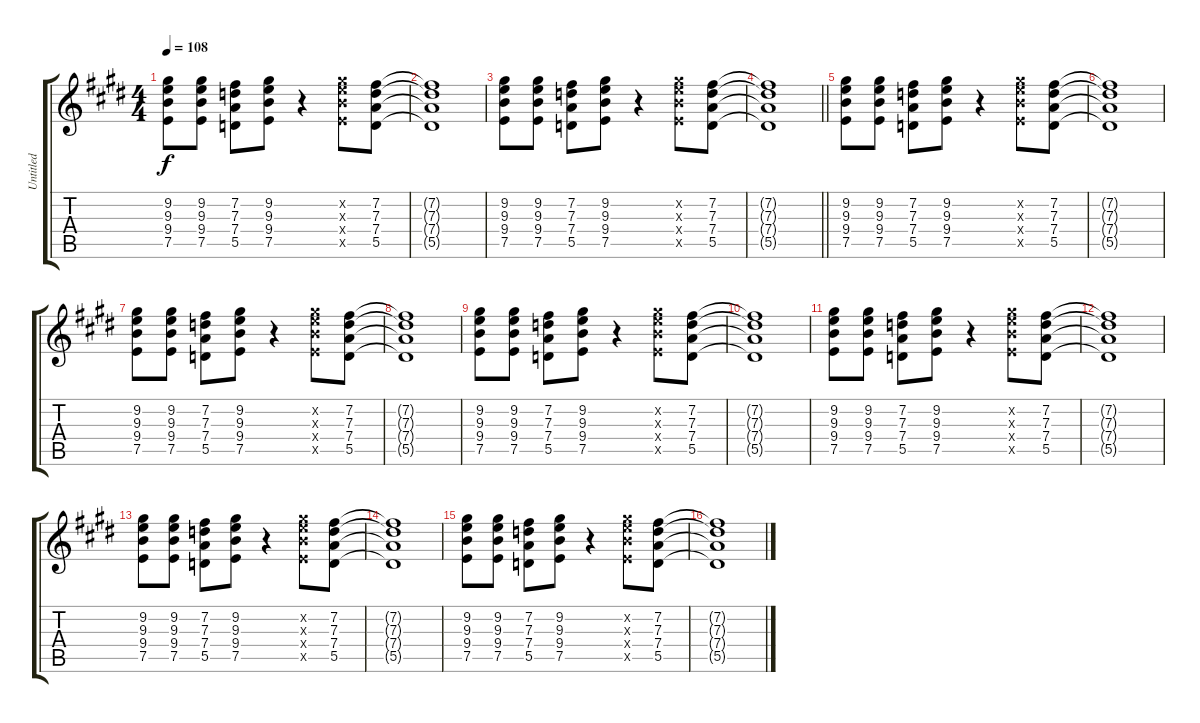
\track ("Untitled" "Untitled") {instrument electricguitarclean}
\staff {score tabs}
\tuning (E4 B3 G3 D3 A2 E2) {hide}
\ts (4 4)
\tempo 108
\clef g2
\ks c#minor
(9.2 9.3 9.4 7.5).8{dy f} (9.2 9.3 9.4 7.5).8 (7.2 7.3 7.4 5.5).8 (9.2 9.3 9.4 7.5).8 r.4 (9.2{x} 9.3{x} 9.4{x} 7.5{x}).8 (7.2 7.3 7.4 5.5).8 |
(7.2{t} 7.3{t} 7.4{t} 5.5{t}).1 |
(9.2 9.3 9.4 7.5).8 (9.2 9.3 9.4 7.5).8 (7.2 7.3 7.4 5.5).8 (9.2 9.3 9.4 7.5).8 r.4 (9.2{x} 9.3{x} 9.4{x} 7.5{x}).8 (7.2 7.3 7.4 5.5).8 |
\barLineRight lightlight
(7.2{t} 7.3{t} 7.4{t} 5.5{t}).1 |
(9.2 9.3 9.4 7.5).8 (9.2 9.3 9.4 7.5).8 (7.2 7.3 7.4 5.5).8 (9.2 9.3 9.4 7.5).8 r.4 (9.2{x} 9.3{x} 9.4{x} 7.5{x}).8 (7.2 7.3 7.4 5.5).8 |
(7.2{t} 7.3{t} 7.4{t} 5.5{t}).1 |
(9.2 9.3 9.4 7.5).8 (9.2 9.3 9.4 7.5).8 (7.2 7.3 7.4 5.5).8 (9.2 9.3 9.4 7.5).8 r.4 (9.2{x} 9.3{x} 9.4{x} 7.5{x}).8 (7.2 7.3 7.4 5.5).8 |
(7.2{t} 7.3{t} 7.4{t} 5.5{t}).1 |
(9.2 9.3 9.4 7.5).8 (9.2 9.3 9.4 7.5).8 (7.2 7.3 7.4 5.5).8 (9.2 9.3 9.4 7.5).8 r.4 (9.2{x} 9.3{x} 9.4{x} 7.5{x}).8 (7.2 7.3 7.4 5.5).8 |
(7.2{t} 7.3{t} 7.4{t} 5.5{t}).1 |
(9.2 9.3 9.4 7.5).8 (9.2 9.3 9.4 7.5).8 (7.2 7.3 7.4 5.5).8 (9.2 9.3 9.4 7.5).8 r.4 (9.2{x} 9.3{x} 9.4{x} 7.5{x}).8 (7.2 7.3 7.4 5.5).8 |
(7.2{t} 7.3{t} 7.4{t} 5.5{t}).1 |
(9.2 9.3 9.4 7.5).8 (9.2 9.3 9.4 7.5).8 (7.2 7.3 7.4 5.5).8 (9.2 9.3 9.4 7.5).8 r.4 (9.2{x} 9.3{x} 9.4{x} 7.5{x}).8 (7.2 7.3 7.4 5.5).8 |
(7.2{t} 7.3{t} 7.4{t} 5.5{t}).1 |
(9.2 9.3 9.4 7.5).8 (9.2 9.3 9.4 7.5).8 (7.2 7.3 7.4 5.5).8 (9.2 9.3 9.4 7.5).8 r.4 (9.2{x} 9.3{x} 9.4{x} 7.5{x}).8 (7.2 7.3 7.4 5.5).8 |
(7.2{t} 7.3{t} 7.4{t} 5.5{t}).1
